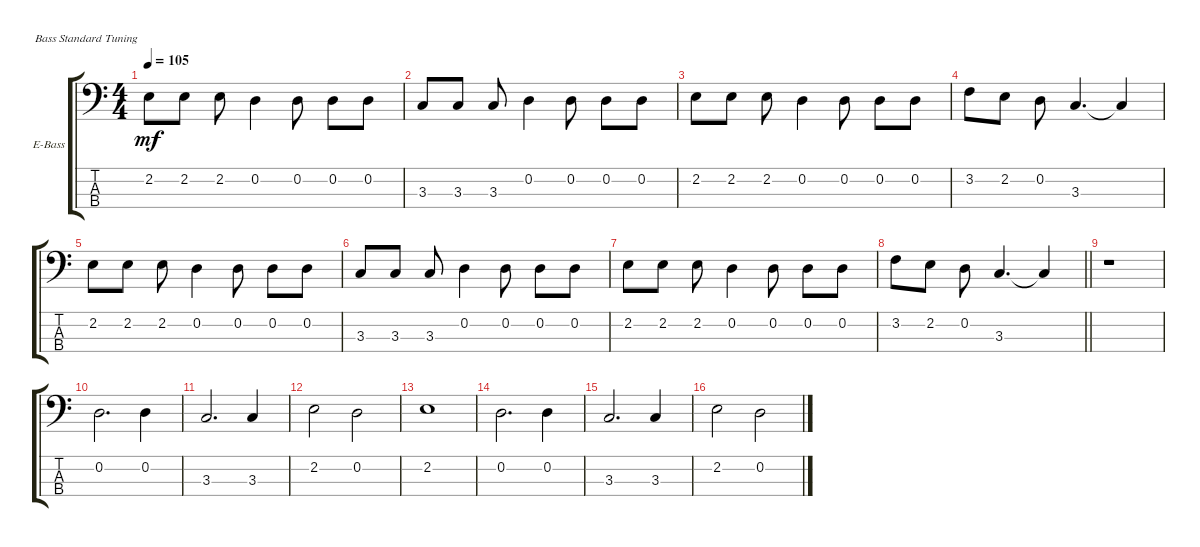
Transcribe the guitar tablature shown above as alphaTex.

\defaultSystemsLayout 4
\bracketExtendMode groupsimilarinstruments
\firstSystemTrackNameOrientation horizontal
\otherSystemsTrackNameOrientation horizontal
\track ("Electric Bass" "E-Bass") {instrument electricbassfinger}
\staff {score tabs}
\tuning (G2 D2 A1 E1)
\ts (4 4)
\tempo 105
\clef f4
\ks c
2.2.8{dy mf instrument electricbassfinger} 2.2.8 2.2.8 0.2.4 0.2.8 0.2.8 0.2.8 |
3.3.8 3.3.8 3.3.8 0.2.4 0.2.8 0.2.8 0.2.8 |
2.2.8 2.2.8 2.2.8 0.2.4 0.2.8 0.2.8 0.2.8 |
3.2.8 2.2.8 0.2.8 3.3.4{d} 3.3{t}.4 |
2.2.8 2.2.8 2.2.8 0.2.4 0.2.8 0.2.8 0.2.8 |
3.3.8 3.3.8 3.3.8 0.2.4 0.2.8 0.2.8 0.2.8 |
2.2.8 2.2.8 2.2.8 0.2.4 0.2.8 0.2.8 0.2.8 |
\barLineRight lightlight
3.2.8 2.2.8 0.2.8 3.3.4{d} 3.3{t}.4 |
r.1 |
0.2.2{d} 0.2.4 |
3.3.2{d} 3.3.4 |
2.2.2 0.2.2 |
2.2.1 |
0.2.2{d} 0.2.4 |
3.3.2{d} 3.3.4 |
2.2.2 0.2.2
